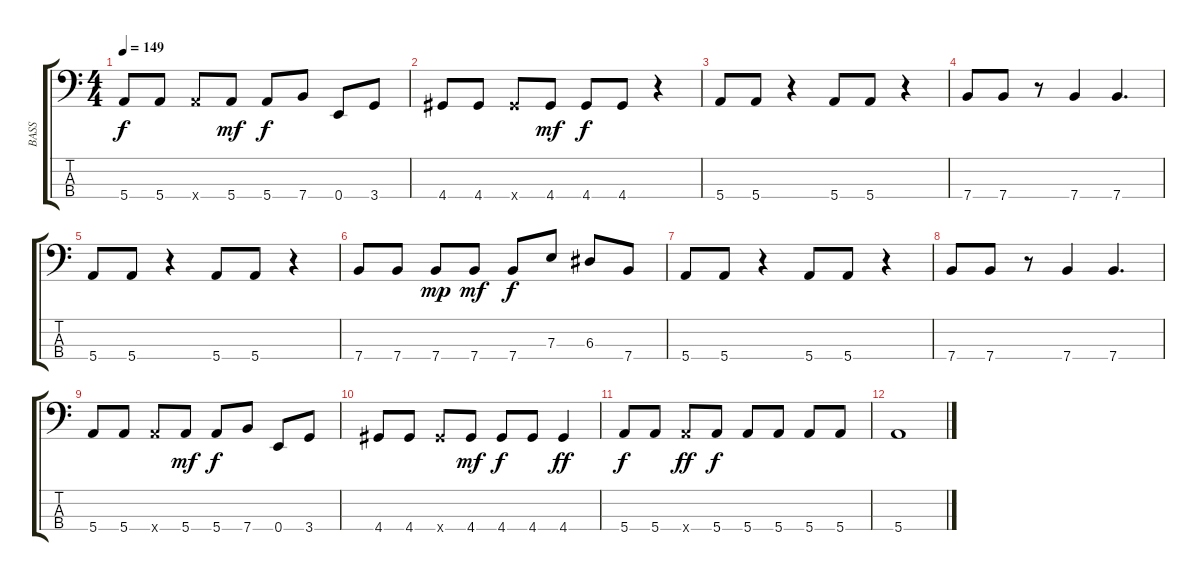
\track ("BASS" "BASS") {instrument electricbasspick}
\staff {score tabs}
\tuning (G2 D2 A1 E1) {hide}
\ts (4 4)
\tempo 149
\clef f4
\ks c
5.4.8{dy f} 5.4.8 5.4{x}.8 5.4.8{dy mf} 5.4.8{dy f} 7.4.8 0.4.8 3.4.8 |
4.4.8 4.4.8 4.4{x}.8 4.4.8{dy mf} 4.4.8{dy f} 4.4.8 r.4 |
5.4.8 5.4.8 r.4 5.4.8 5.4.8 r.4 |
7.4.8 7.4.8 r.8 7.4.4 7.4.4{d} |
5.4.8 5.4.8 r.4 5.4.8 5.4.8 r.4 |
7.4.8 7.4.8 7.4.8{dy mp} 7.4.8{dy mf} 7.4.8{dy f} 7.3.8 6.3.8 7.4.8 |
5.4.8 5.4.8 r.4 5.4.8 5.4.8 r.4 |
7.4.8 7.4.8 r.8 7.4.4 7.4.4{d} |
5.4.8 5.4.8 5.4{x}.8 5.4.8{dy mf} 5.4.8{dy f} 7.4.8 0.4.8 3.4.8 |
4.4.8 4.4.8 4.4{x}.8 4.4.8{dy mf} 4.4.8{dy f} 4.4.8 4.4.4{dy ff} |
5.4.8{dy f} 5.4.8 5.4{x}.8{dy ff} 5.4.8{dy f} 5.4.8 5.4.8 5.4.8 5.4.8 |
5.4.1
